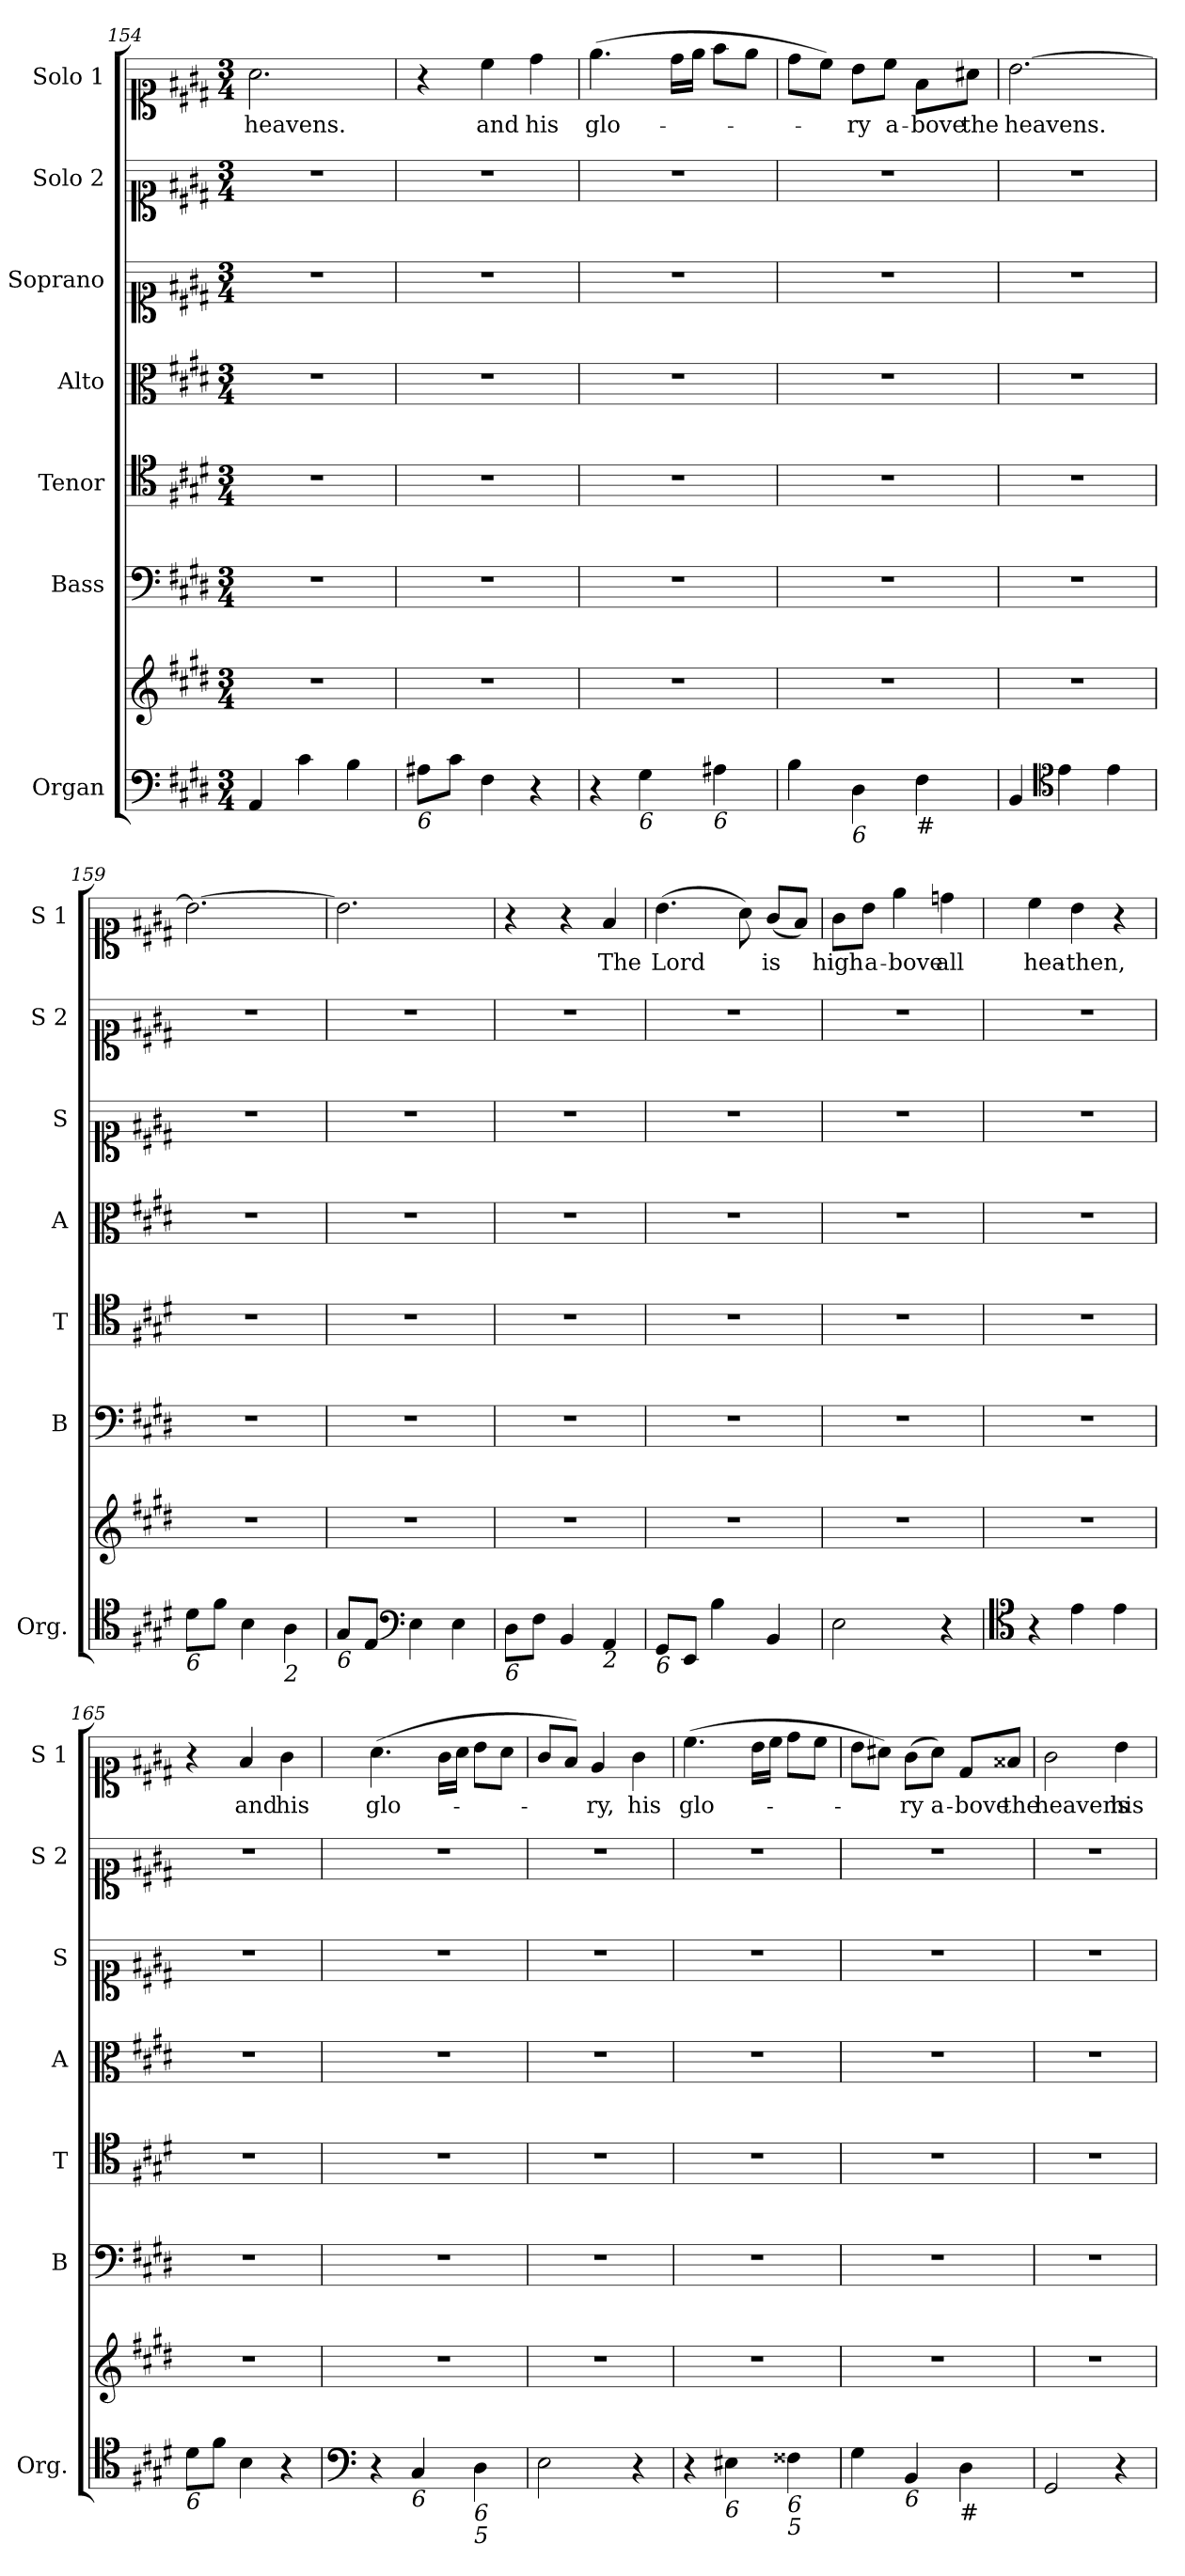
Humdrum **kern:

**kern	**kern	**kern	**kern	**kern	**kern	**kern	**kern	**text
*part7	*part7	*part6	*part5	*part4	*part3	*part2	*part1	*part1
*staff8	*staff7	*staff6	*staff5	*staff4	*staff3	*staff2	*staff1	*staff1
*I"Organ	*	*I"Bass	*I"Tenor	*I"Alto	*I"Soprano	*I"Solo 2	*I"Solo 1	*
*I'Org.	*	*I'B	*I'T	*I'A	*I'S	*I'S 2	*I'S 1	*
*clefF4	*clefG2	*clefF4	*clefC4	*clefC3	*clefC1	*clefC1	*clefC1	*
*k[f#c#g#d#]	*k[f#c#g#d#]	*k[f#c#g#d#]	*k[f#c#g#d#]	*k[f#c#g#d#]	*k[f#c#g#d#]	*k[f#c#g#d#]	*k[f#c#g#d#]	*
*E:	*E:	*E:	*E:	*E:	*E:	*E:	*E:	*
*M3/4	*M3/4	*M3/4	*M3/4	*M3/4	*M3/4	*M3/4	*M3/4	*
=154	=154	=154	=154	=154	=154	=154	=154	=154
!	!	!	!	!	!	!	!	!LO:LY:b
4AA/	2.r	2.r	2.r	2.r	2.r	2.r	2.a\	heavens.
4c#\	.	.	.	.	.	.	.	.
4B\	.	.	.	.	.	.	.	.
!!LO:LB:g=z
=155	=155	=155	=155	=155	=155	=155	=155	=155
!LO:TX:b:i:t=6	!	!	!	!	!	!	!	!
8A#X\L	2.r	2.r	2.r	2.r	2.r	2.r	4r	.
8c#\J	.	.	.	.	.	.	.	.
!	!	!	!	!	!	!	!	!LO:LY:b
4F#\	.	.	.	.	.	.	4cc#\	and
!	!	!	!	!	!	!	!	!LO:LY:b
4r	.	.	.	.	.	.	4dd#\	his
=156	=156	=156	=156	=156	=156	=156	=156	=156
!	!	!	!	!	!	!	!	!LO:LY:b
4r	2.r	2.r	2.r	2.r	2.r	2.r	(>4.ee\	glo-
!LO:TX:b:i:t=6	!	!	!	!	!	!	!	!
4G#\	.	.	.	.	.	.	.	.
.	.	.	.	.	.	.	16dd#\LL	.
.	.	.	.	.	.	.	16ee\JJ	.
!LO:TX:b:i:t=6	!	!	!	!	!	!	!	!
4A#X\	.	.	.	.	.	.	8ff#\L	.
.	.	.	.	.	.	.	8ee\J	.
=157	=157	=157	=157	=157	=157	=157	=157	=157
4B\	2.r	2.r	2.r	2.r	2.r	2.r	8dd#\L	.
.	.	.	.	.	.	.	8cc#\J)	.
!LO:TX:b:i:t=6	!	!	!	!	!	!	!	!
!	!	!	!	!	!	!	!	!LO:LY:b
4D#\	.	.	.	.	.	.	8b\L	-ry
!	!	!	!	!	!	!	!	!LO:LY:b
.	.	.	.	.	.	.	8cc#\J	a-
!LO:TX:b:t=#	!	!	!	!	!	!	!	!
!	!	!	!	!	!	!	!	!LO:LY:b
4F#\	.	.	.	.	.	.	8f#\L	-bove
!	!	!	!	!	!	!	!	!LO:LY:b
.	.	.	.	.	.	.	8a#X\J	the
=158	=158	=158	=158	=158	=158	=158	=158	=158
!	!	!	!	!	!	!	!	!LO:LY:b
4BB/	2.r	2.r	2.r	2.r	2.r	2.r	[2.b\	heavens.
*clefC4	*	*	*	*	*	*	*	*
4e\	.	.	.	.	.	.	.	.
4e\	.	.	.	.	.	.	.	.
=159	=159	=159	=159	=159	=159	=159	=159	=159
!LO:TX:b:i:t=6	!	!	!	!	!	!	!	!
8d#\L	2.r	2.r	2.r	2.r	2.r	2.r	2.b\_	.
8f#\J	.	.	.	.	.	.	.	.
4B\	.	.	.	.	.	.	.	.
!LO:TX:b:i:t=2	!	!	!	!	!	!	!	!
4A\	.	.	.	.	.	.	.	.
=160	=160	=160	=160	=160	=160	=160	=160	=160
!LO:TX:b:i:t=6	!	!	!	!	!	!	!	!
8G#/L	2.r	2.r	2.r	2.r	2.r	2.r	2.b\]	.
8E/J	.	.	.	.	.	.	.	.
*clefF4	*	*	*	*	*	*	*	*
4E\	.	.	.	.	.	.	.	.
4E\	.	.	.	.	.	.	.	.
=161	=161	=161	=161	=161	=161	=161	=161	=161
!LO:TX:b:i:t=6	!	!	!	!	!	!	!	!
8D#\L	2.r	2.r	2.r	2.r	2.r	2.r	4r	.
8F#\J	.	.	.	.	.	.	.	.
4BB/	.	.	.	.	.	.	4r	.
!LO:TX:b:i:t=2	!	!	!	!	!	!	!	!
!	!	!	!	!	!	!	!	!LO:LY:b
4AA/	.	.	.	.	.	.	4f#/	The
!!LO:PB:g=z
=162	=162	=162	=162	=162	=162	=162	=162	=162
!LO:TX:b:i:t=6	!	!	!	!	!	!	!	!
!	!	!	!	!	!	!	!	!LO:LY:b
8GG#/L	2.r	2.r	2.r	2.r	2.r	2.r	(>4.b\	Lord
8EE/J	.	.	.	.	.	.	.	.
4B\	.	.	.	.	.	.	.	.
.	.	.	.	.	.	.	8a\)	.
!	!	!	!	!	!	!	!	!LO:LY:b
4BB/	.	.	.	.	.	.	(<8g#/L	is
.	.	.	.	.	.	.	8f#/J)	.
=163	=163	=163	=163	=163	=163	=163	=163	=163
!	!	!	!	!	!	!	!	!LO:LY:b
2E\	2.r	2.r	2.r	2.r	2.r	2.r	8g#\L	high
!	!	!	!	!	!	!	!	!LO:LY:b
.	.	.	.	.	.	.	8b\J	a-
!	!	!	!	!	!	!	!	!LO:LY:b
.	.	.	.	.	.	.	4ee\	-bove
!	!	!	!	!	!	!	!	!LO:LY:b
4r	.	.	.	.	.	.	4ddn\	all
=164	=164	=164	=164	=164	=164	=164	=164	=164
*clefC4	*	*	*	*	*	*	*	*
!	!	!	!	!	!	!	!	!LO:LY:b
4r	2.r	2.r	2.r	2.r	2.r	2.r	4cc#\	hea-
!	!	!	!	!	!	!	!	!LO:LY:b
4e\	.	.	.	.	.	.	4b\	-then,
4e\	.	.	.	.	.	.	4r	.
=165	=165	=165	=165	=165	=165	=165	=165	=165
!LO:TX:b:i:t=6	!	!	!	!	!	!	!	!
8d#\L	2.r	2.r	2.r	2.r	2.r	2.r	4r	.
8f#\J	.	.	.	.	.	.	.	.
!	!	!	!	!	!	!	!	!LO:LY:b
4B\	.	.	.	.	.	.	4f#/	and
!	!	!	!	!	!	!	!	!LO:LY:b
4r	.	.	.	.	.	.	4g#\	his
=166	=166	=166	=166	=166	=166	=166	=166	=166
*clefF4	*	*	*	*	*	*	*	*
!	!	!	!	!	!	!	!	!LO:LY:b
4r	2.r	2.r	2.r	2.r	2.r	2.r	(>4.a\	glo-
!LO:TX:b:i:t=6	!	!	!	!	!	!	!	!
4C#/	.	.	.	.	.	.	.	.
.	.	.	.	.	.	.	16g#\LL	.
.	.	.	.	.	.	.	16a\JJ	.
!LO:TX:b:i:t=6	!	!	!	!	!	!	!	!
!LO:TX:b:i:t=5	!	!	!	!	!	!	!	!
4D#\	.	.	.	.	.	.	8b\L	.
.	.	.	.	.	.	.	8a\J	.
=167	=167	=167	=167	=167	=167	=167	=167	=167
2E\	2.r	2.r	2.r	2.r	2.r	2.r	8g#/L	.
.	.	.	.	.	.	.	8f#/J)	.
!	!	!	!	!	!	!	!	!LO:LY:b
.	.	.	.	.	.	.	4e/	-ry,
!	!	!	!	!	!	!	!	!LO:LY:b
4r	.	.	.	.	.	.	4g#\	his
!!LO:LB:g=z
=168	=168	=168	=168	=168	=168	=168	=168	=168
!	!	!	!	!	!	!	!	!LO:LY:b
4r	2.r	2.r	2.r	2.r	2.r	2.r	(>4.cc#\	glo-
!LO:TX:b:i:t=6	!	!	!	!	!	!	!	!
4E#X\	.	.	.	.	.	.	.	.
.	.	.	.	.	.	.	16b\LL	.
.	.	.	.	.	.	.	16cc#\JJ	.
!LO:TX:b:i:t=6	!	!	!	!	!	!	!	!
!LO:TX:b:i:t=5	!	!	!	!	!	!	!	!
4F##X\	.	.	.	.	.	.	8dd#\L	.
.	.	.	.	.	.	.	8cc#\J	.
=169	=169	=169	=169	=169	=169	=169	=169	=169
4G#\	2.r	2.r	2.r	2.r	2.r	2.r	8b\L	.
.	.	.	.	.	.	.	8a#X\J)	.
!LO:TX:b:i:t=6	!	!	!	!	!	!	!	!
!	!	!	!	!	!	!	!	!LO:LY:b
4BB/	.	.	.	.	.	.	(>8g#\L	-ry
!	!	!	!	!	!	!	!	!LO:LY:b
.	.	.	.	.	.	.	8a#\J)	a-
!LO:TX:b:t=#	!	!	!	!	!	!	!	!
!	!	!	!	!	!	!	!	!LO:LY:b
4D#\	.	.	.	.	.	.	8d#/L	-bove
!	!	!	!	!	!	!	!	!LO:LY:b
.	.	.	.	.	.	.	8f##X/J	the
=170	=170	=170	=170	=170	=170	=170	=170	=170
!	!	!	!	!	!	!	!	!LO:LY:b
2GG#/	2.r	2.r	2.r	2.r	2.r	2.r	2g#\	heavens
!	!	!	!	!	!	!	!	!LO:LY:b
4r	.	.	.	.	.	.	4b\	his
=	=	=	=	=	=	=	=	=
*-	*-	*-	*-	*-	*-	*-	*-	*-
